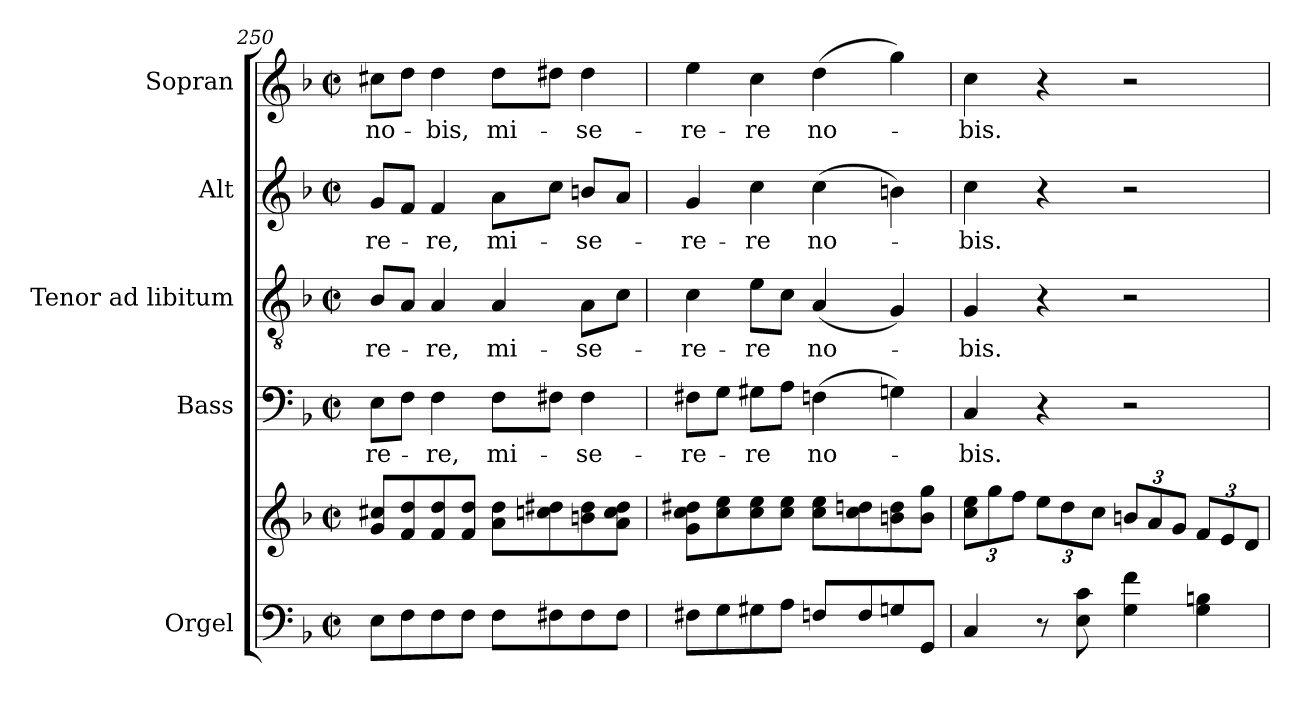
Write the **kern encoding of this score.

**kern	**kern	**kern	**text	**kern	**text	**kern	**text	**kern	**text
*part5	*part5	*part4	*part4	*part3	*part3	*part2	*part2	*part1	*part1
*staff6	*staff5	*staff4	*staff4	*staff3	*staff3	*staff2	*staff2	*staff1	*staff1
*I"Orgel	*	*I"Bass	*	*I"Tenor ad libitum	*	*I"Alt	*	*I"Sopran	*
*I'Org.	*	*I'B.	*	*I'T.	*	*I'A.	*	*I'S.	*
!!LO:LB:g=z
*clefF4	*clefG2	*clefF4	*	*clefGv2	*	*clefG2	*	*clefG2	*
*k[b-]	*k[b-]	*k[b-]	*	*k[b-]	*	*k[b-]	*	*k[b-]	*
*F:	*F:	*F:	*	*F:	*	*F:	*	*F:	*
*M2/2	*M2/2	*M2/2	*	*M2/2	*	*M2/2	*	*M2/2	*
*met(c|)	*met(c|)	*met(c|)	*	*met(c|)	*	*met(c|)	*	*met(c|)	*
=250	=250	=250	=250	=250	=250	=250	=250	=250	=250
!	!	!	!LO:LY:b	!	!LO:LY:b	!	!LO:LY:b	!	!LO:LY:b
8E\L	8g/ 8cc#X/L	8E\L	-re-	8B-/L	-re-	8g/L	-re-	8cc#X\L	no-
8F\	8f/ 8dd/	8F\J	.	8A/J	.	8f/J	.	8dd\J	.
!	!	!	!LO:LY:b	!	!LO:LY:b	!	!LO:LY:b	!	!LO:LY:b
8F\	8f/ 8dd/	4F\	-re,	4A/	-re,	4f/	-re,	4dd\	-bis,
8F\J	8f/ 8dd/J	.	.	.	.	.	.	.	.
!	!	!	!LO:LY:b	!	!LO:LY:b	!	!LO:LY:b	!	!LO:LY:b
8F\L	8a\ 8dd\L	8F\L	mi-	4A/	mi-	8a\L	mi-	8dd\L	mi-
8F#X\	8ccn\ 8dd#X\	8F#X\J	.	.	.	8cc\J	.	8dd#X\J	.
!	!	!	!LO:LY:b	!	!LO:LY:b	!	!LO:LY:b	!	!LO:LY:b
8F#\	8bn\ 8dd#\	4F#\	-se-	8A\L	-se-	8bn/L	-se-	4dd#\	-se-
8F#\J	8a\ 8cc\ 8dd#\J	.	.	8c\J	.	8a/J	.	.	.
=251	=251	=251	=251	=251	=251	=251	=251	=251	=251
!	!	!	!LO:LY:b	!	!LO:LY:b	!	!LO:LY:b	!	!LO:LY:b
8F#X\L	8g\ 8cc\ 8dd#X\L	8F#X\L	-re-	4c\	-re-	4g/	-re-	4ee\	-re-
8G\	8cc\ 8ee\	8G\J	.	.	.	.	.	.	.
!	!	!	!LO:LY:b	!	!LO:LY:b	!	!LO:LY:b	!	!LO:LY:b
8G#X\	8cc\ 8ee\	8G#X\L	-re	8e\L	-re	4cc\	-re	4cc\	-re
8A\J	8cc\ 8ee\J	8A\J	.	8c\J	.	.	.	.	.
!	!	!	!LO:LY:b	!	!LO:LY:b	!	!LO:LY:b	!	!LO:LY:b
8Fn/L	8cc\ 8ee\L	(>4Fn\	no-	(<4A/	no-	(>4cc\	no-	(>4dd\	no-
8F/	8cc\ 8ddn\	.	.	.	.	.	.	.	.
8Gn/	8bn\ 8dd\	4Gn\)	.	4G/)	.	4bn\)	.	4gg\)	.
8GG/J	8b\ 8gg\J	.	.	.	.	.	.	.	.
=252	=252	=252	=252	=252	=252	=252	=252	=252	=252
*	*Xbrackettup	*	*	*	*	*	*	*	*
!	!	!	!LO:LY:b	!	!LO:LY:b	!	!LO:LY:b	!	!LO:LY:b
4C/	12cc\ 12ee\L	4C/	-bis.	4G/	-bis.	4cc\	-bis.	4cc\	-bis.
.	12gg\	.	.	.	.	.	.	.	.
.	12ff\J	.	.	.	.	.	.	.	.
8r	12ee\L	4r	.	4r	.	4r	.	4r	.
.	12dd\	.	.	.	.	.	.	.	.
8E\ 8c\	.	.	.	.	.	.	.	.	.
.	12cc\J	.	.	.	.	.	.	.	.
4G\ 4f\	12bn/L	2r	.	2r	.	2r	.	2r	.
.	12a/	.	.	.	.	.	.	.	.
.	12g/J	.	.	.	.	.	.	.	.
4G\ 4Bn\	12f/L	.	.	.	.	.	.	.	.
.	12e/	.	.	.	.	.	.	.	.
.	12d/J	.	.	.	.	.	.	.	.
=	=	=	=	=	=	=	=	=	=
*-	*-	*-	*-	*-	*-	*-	*-	*-	*-
